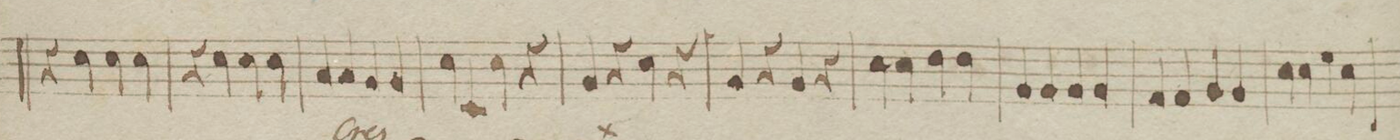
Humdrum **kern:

**kern	**dynam
*I"Viola	*
*clefC3	*
*k[f#]	*
*met(c|)	*
*M4/4	*
4r	.
4d\	.
4d\	.
4d\	.
=61	=61
4r	.
4d\	.
4d\	.
4d\	.
=62	=62
4B/	.
4B/	.
4A/	.
4A/	.
=63	=63
4d\	.
4D/	.
4d\	.
4r	.
=64	=64
4A/	.
4r	.
4d\	.
4r	.
=65	=65
4A/	.
4r	.
4A/	.
4r	.
=66	=66
4d\	.
4d\	.
4e\	.
4e\	.
=67	=67
4A/	.
4A/	.
4A/	.
4A/	.
=68	=68
4G/	.
4G/	.
4A/	.
4A/	.
=69	=69
4d\	.
4d\	.
4f#\	.
4d\	.
=70	=70
*-	*-
